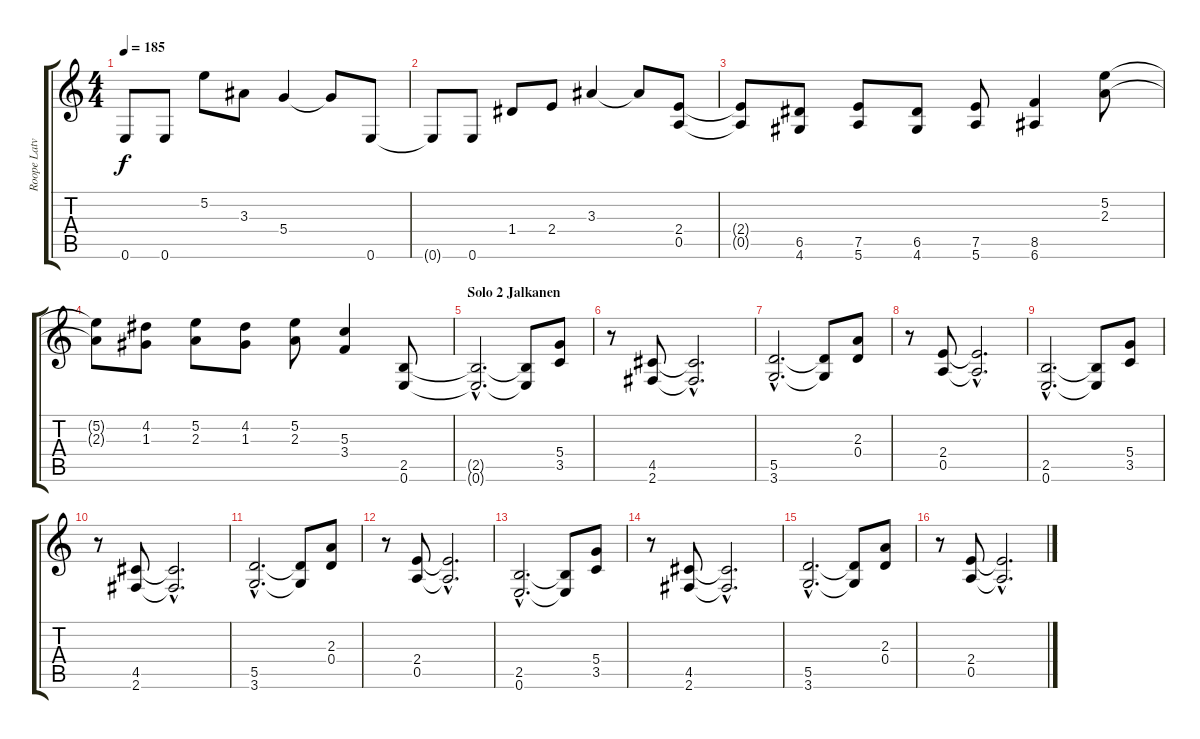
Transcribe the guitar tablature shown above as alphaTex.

\track ("Roope Latvala" "Roope Latv") {instrument distortionguitar}
\staff {score tabs}
\tuning (E4 B3 G3 D3 A2 E2) {hide}
\ts (4 4)
\tempo 185
\clef g2
\ks c
0.6{t}.8{dy f} 0.6.8 5.2.8 3.3.8 5.4.4 5.4{t}.8 0.6.8 |
0.6{t}.8 0.6.8 1.4.8 2.4.8 3.3.4 3.3{t}.8 (2.4 0.5).8 |
(2.4{t} 0.5{t}).8 (6.5 4.6).8 (7.5 5.6).8 (6.5 4.6).8 (7.5 5.6).8 (8.5 6.6).4 (5.2 2.3).8 |
(5.2{t} 2.3{t}).8 (4.2 1.3).8 (5.2 2.3).8 (4.2 1.3).8 (5.2 2.3).8 (5.3 3.4).4 (2.5 0.6).8 |
\section ("" "Solo 2 Jalkanen")
(2.5{hac t} 0.6{hac t}).2{d} (2.5{t} 0.6{t}).8 (5.4 3.5).8 |
r.8 (4.5 2.6).8 (4.5{hac t} 2.6{hac t}).2{d} |
(5.5{hac} 3.6{hac}).2{d} (5.5{t} 3.6{t}).8 (2.3 0.4).8 |
r.8 (2.4 0.5).8 (2.4{hac t} 0.5{hac t}).2{d} |
(2.5{hac} 0.6{hac}).2{d} (2.5{t} 0.6{t}).8 (5.4 3.5).8 |
r.8 (4.5 2.6).8 (4.5{hac t} 2.6{hac t}).2{d} |
(5.5{hac} 3.6{hac}).2{d} (5.5{t} 3.6{t}).8 (2.3 0.4).8 |
r.8 (2.4 0.5).8 (2.4{hac t} 0.5{hac t}).2{d} |
(2.5{hac} 0.6{hac}).2{d} (2.5{t} 0.6{t}).8 (5.4 3.5).8 |
r.8 (4.5 2.6).8 (4.5{hac t} 2.6{hac t}).2{d} |
(5.5{hac} 3.6{hac}).2{d} (5.5{t} 3.6{t}).8 (2.3 0.4).8 |
r.8 (2.4 0.5).8 (2.4{hac t} 0.5{hac t}).2{d}
